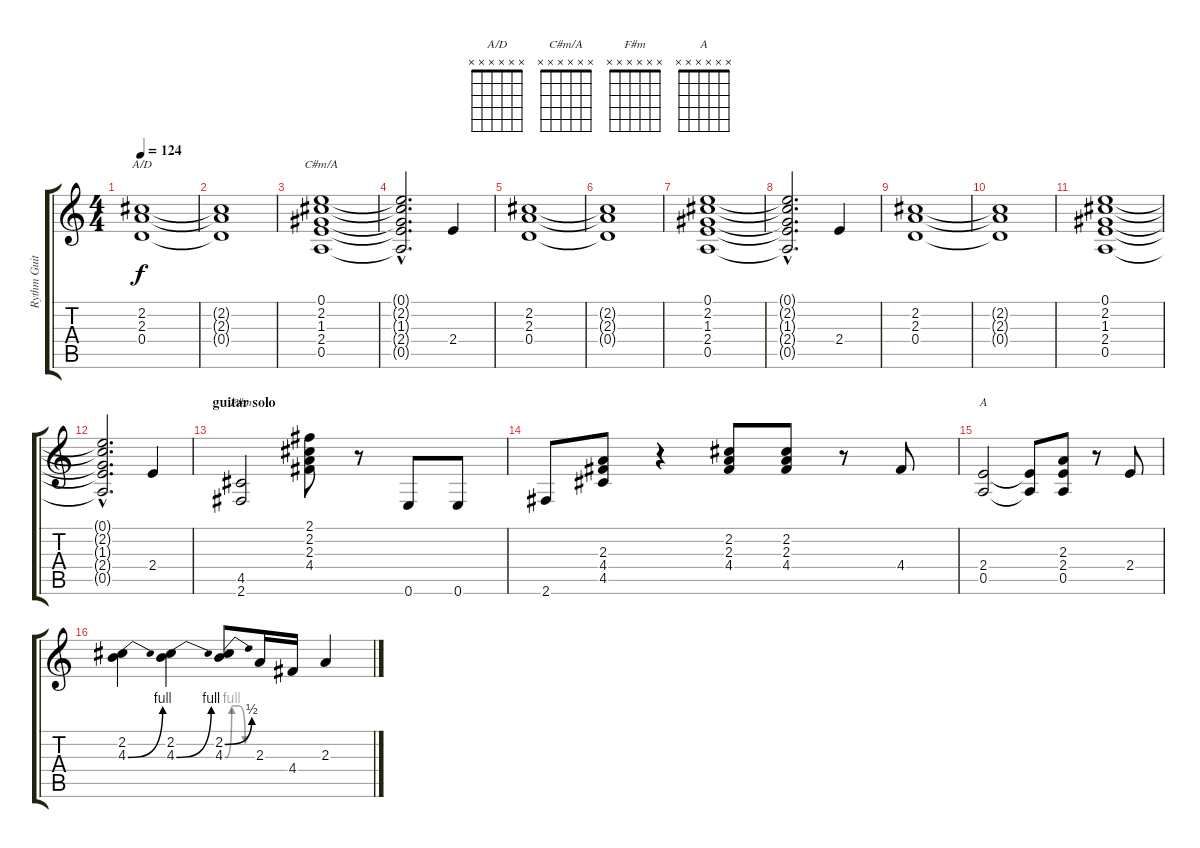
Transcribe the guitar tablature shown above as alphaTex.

\track ("Rythm Guitar (Gilmour)" "Rythm Guit") {instrument electricguitarjazz}
\staff {score tabs}
\tuning (E4 B3 G3 D3 A2 E2) {hide}
\chord ("A/D" x x x x x x)
\chord ("C#m/A" x x x x x x)
\chord ("F#m" x x x x x x)
\chord ("A" x x x x x x)
\ts (4 4)
\tempo 124
\clef g2
\ks c
(2.2 2.3 0.4).1{ch "A/D" dy f} |
(2.2{t} 2.3{t} 0.4{t}).1 |
(0.1 2.2 1.3 2.4 0.5).1{ch "C#m/A"} |
(0.1{hac t} 2.2{hac t} 1.3{hac t} 2.4{hac t} 0.5{hac t}).2{d} 2.4.4 |
(2.2 2.3 0.4).1 |
(2.2{t} 2.3{t} 0.4{t}).1 |
(0.1 2.2 1.3 2.4 0.5).1 |
(0.1{hac t} 2.2{hac t} 1.3{hac t} 2.4{hac t} 0.5{hac t}).2{d} 2.4.4 |
(2.2 2.3 0.4).1 |
(2.2{t} 2.3{t} 0.4{t}).1 |
(0.1 2.2 1.3 2.4 0.5).1 |
(0.1{hac t} 2.2{hac t} 1.3{hac t} 2.4{hac t} 0.5{hac t}).2{d} 2.4.4 |
\section ("" "guitar solo")
(4.5 2.6).2{ch "F#m"} (2.1 2.2 2.3 4.4).8 r.8 0.6.8 0.6.8 |
2.6.8 (2.3 4.4 4.5).8 r.4 (2.2 2.3 4.4).8 (2.2 2.3 4.4).8 r.8 4.4.8 |
(2.4 0.5).2{ch "A"} (2.4{t} 0.5{t}).8 (2.3 2.4 0.5).8 r.8 2.4.8 |
(2.2 4.3{be (bend 0 0 60 4)}).4 (2.2 4.3{be (bend 0 0 60 4)}).4 (2.2{be (bend 0 0 60 2)} 4.3{be (custom 0 0 15 4 30 4 45 0 60 0)}).8 2.3.16 4.4.16 2.3.4
